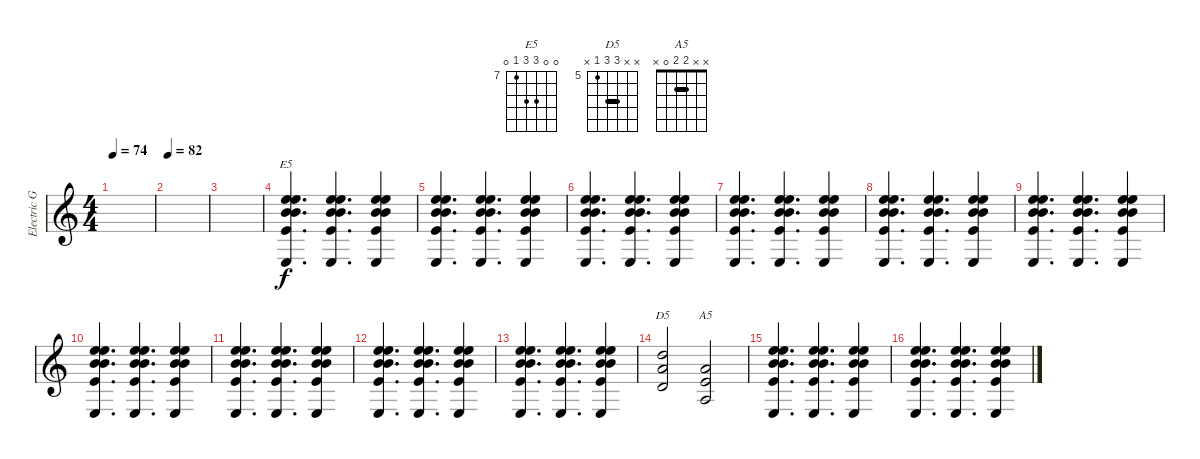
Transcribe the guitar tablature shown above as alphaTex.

\track ("Electric Guitar" "Electric G") {instrument distortionguitar}
\staff {score}
\tuning (E4 B3 G3 D3 A2 E2) {hide}
\chord ("E5" 0 0 9 9 7 0) {firstfret 7}
\chord ("D5" x x 7 7 5 x) {firstfret 5 barre 7}
\chord ("A5" x x 2 2 0 x) {barre 2}
\ts (4 4)
\tempo 74
\clef g2
\ks c
|
\tempo 82
|
|
(0.1 0.2 9.3 9.4 7.5 0.6).4{d bd 120 ch "E5"} (0.1 0.2 9.3 9.4 7.5 0.6).4{d} (0.1 0.2 9.3 9.4 7.5 0.6).4 |
(0.1 0.2 9.3 9.4 7.5 0.6).4{d} (0.1 0.2 9.3 9.4 7.5 0.6).4{d} (0.1 0.2 9.3 9.4 7.5 0.6).4 |
(0.1 0.2 9.3 9.4 7.5 0.6).4{d} (0.1 0.2 9.3 9.4 7.5 0.6).4{d} (0.1 0.2 9.3 9.4 7.5 0.6).4 |
(0.1 0.2 9.3 9.4 7.5 0.6).4{d} (0.1 0.2 9.3 9.4 7.5 0.6).4{d} (0.1 0.2 9.3 9.4 7.5 0.6).4 |
(0.1 0.2 9.3 9.4 7.5 0.6).4{d} (0.1 0.2 9.3 9.4 7.5 0.6).4{d} (0.1 0.2 9.3 9.4 7.5 0.6).4 |
(0.1 0.2 9.3 9.4 7.5 0.6).4{d} (0.1 0.2 9.3 9.4 7.5 0.6).4{d} (0.1 0.2 9.3 9.4 7.5 0.6).4 |
(0.1 0.2 9.3 9.4 7.5 0.6).4{d} (0.1 0.2 9.3 9.4 7.5 0.6).4{d} (0.1 0.2 9.3 9.4 7.5 0.6).4 |
(0.1 0.2 9.3 9.4 7.5 0.6).4{d} (0.1 0.2 9.3 9.4 7.5 0.6).4{d} (0.1 0.2 9.3 9.4 7.5 0.6).4 |
(0.1 0.2 9.3 9.4 7.5 0.6).4{d} (0.1 0.2 9.3 9.4 7.5 0.6).4{d} (0.1 0.2 9.3 9.4 7.5 0.6).4 |
(0.1 0.2 9.3 9.4 7.5 0.6).4{d} (0.1 0.2 9.3 9.4 7.5 0.6).4{d} (0.1 0.2 9.3 9.4 7.5 0.6).4 |
(7.3 7.4 5.5).2{ch "D5"} (2.3 2.4 0.5).2{ch "A5"} |
(0.1 0.2 9.3 9.4 7.5 0.6).4{d} (0.1 0.2 9.3 9.4 7.5 0.6).4{d} (0.1 0.2 9.3 9.4 7.5 0.6).4 |
(0.1 0.2 9.3 9.4 7.5 0.6).4{d} (0.1 0.2 9.3 9.4 7.5 0.6).4{d} (0.1 0.2 9.3 9.4 7.5 0.6).4
